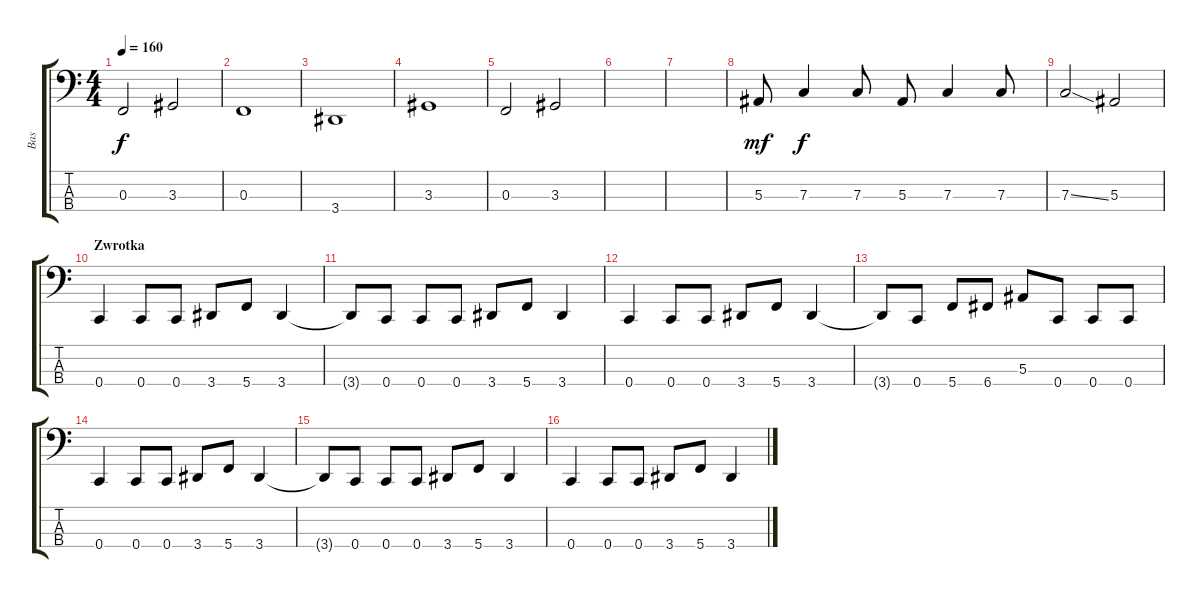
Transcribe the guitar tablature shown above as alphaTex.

\track ("Bas" "Bas") {instrument electricbassfinger}
\staff {score tabs}
\tuning (Eb2 Bb1 F1 C1) {hide}
\ts (4 4)
\tempo 160
\clef f4
\ks c
0.3.2{dy f} 3.3.2 |
0.3.1 |
3.4.1 |
3.3.1 |
0.3.2 3.3.2 |
|
|
5.3.8{dy mf} 7.3.4{dy f} 7.3.8 5.3.8 7.3.4 7.3.8 |
7.3{ss}.2 5.3.2 |
\section ("" "Zwrotka")
0.4.4 0.4.8 0.4.8 3.4.8 5.4.8 3.4.4 |
3.4{t}.8 0.4.8 0.4.8 0.4.8 3.4.8 5.4.8 3.4.4 |
0.4.4 0.4.8 0.4.8 3.4.8 5.4.8 3.4.4 |
3.4{t}.8 0.4.8 5.4.8 6.4.8 5.3.8 0.4.8 0.4.8 0.4.8 |
0.4.4 0.4.8 0.4.8 3.4.8 5.4.8 3.4.4 |
3.4{t}.8 0.4.8 0.4.8 0.4.8 3.4.8 5.4.8 3.4.4 |
0.4.4 0.4.8 0.4.8 3.4.8 5.4.8 3.4.4
